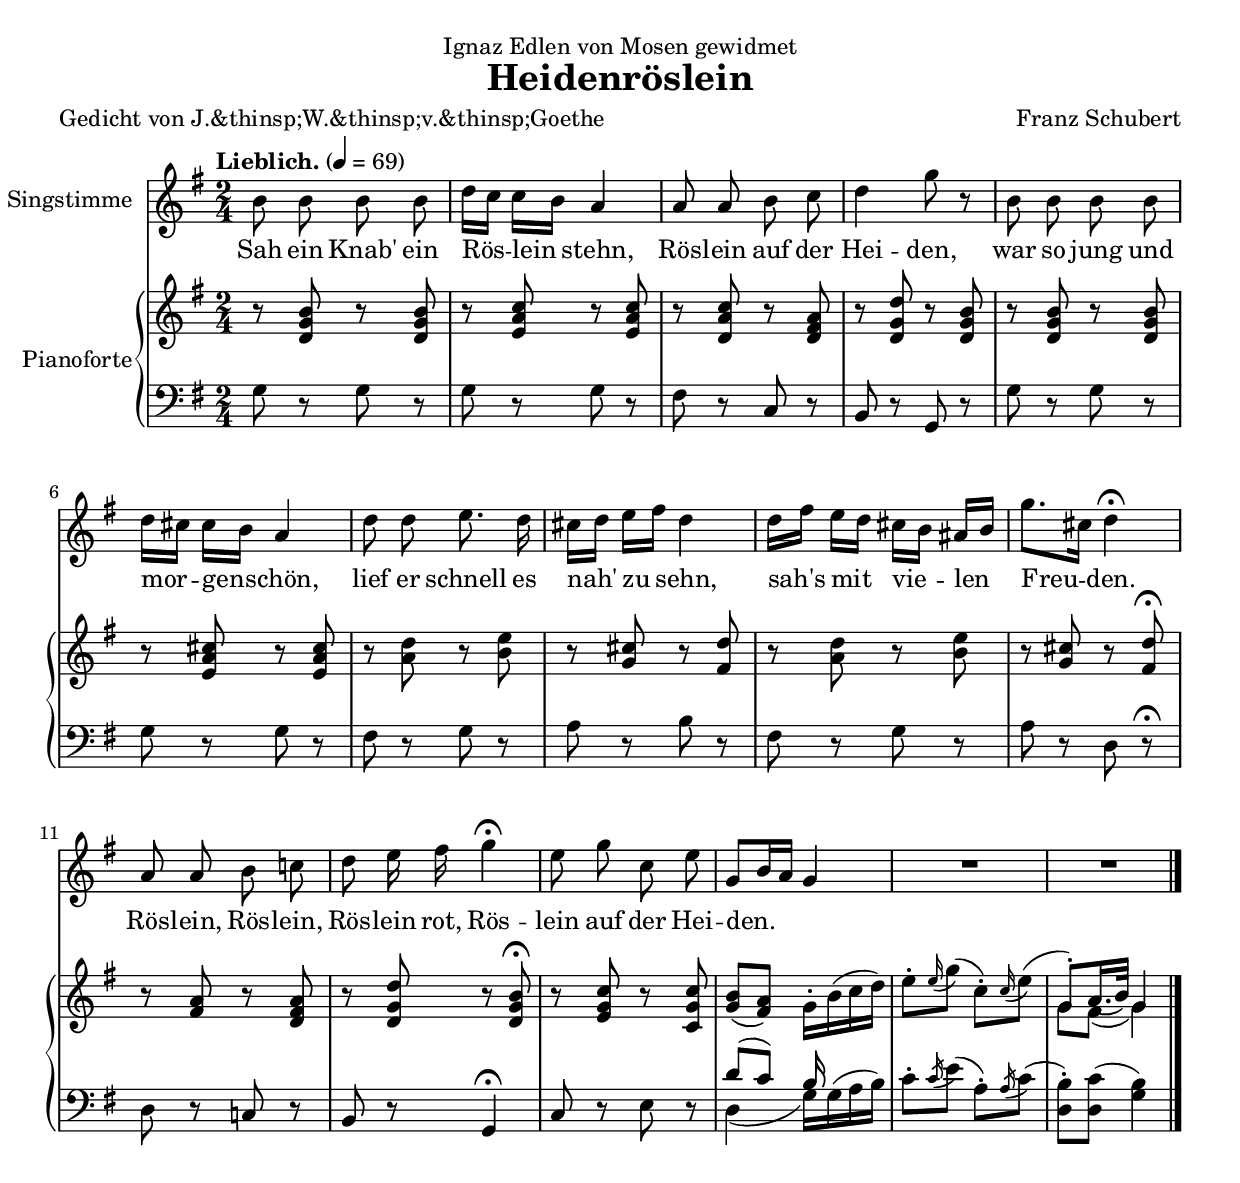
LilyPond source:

\version "2.15.39"

\header {
  title = "Heidenröslein"
  composer = "Franz Schubert"
  dedication = "Ignaz Edlen von Mosen gewidmet"
  poet = "Gedicht von J.&thinsp;W.&thinsp;v.&thinsp;Goethe"
}

global = {
  \key g \major
  \time 2/4
  \tempo "Lieblich." 4 = 69
}

melody = \relative f' {
  \global
  \clef treble
  \autoBeamOff

  b8 b b b
  d16[ c] c[ b] a4
  a8 a b c
  d4 g8 r
  b,8 b b b 
  d16[ cis] cis[ b] a4
  d8 d e8. d16
  cis16[ d] e[ fis] d4
  d16[ fis] e[ d] cis[ b] ais[ b] 
  g'8.[ cis,16] d4\fermata
  a8 a b c!
  d e16 fis g4\fermata
  e8 g c, e
  g,[ b16 a] g4 
  R2 * 2
  \bar "|."
}

text = \lyricmode {
  Sah ein Knab' ein
  Rös -- lein stehn, 
  Rös -- lein auf der
  Hei -- den,
  war so jung und
  mor -- gen -- schön,
  lief er schnell es
  nah' zu sehn,
  sah's mit vie -- len 
  Freu -- den.
  Rös -- lein, Rös -- lein, Rös -- lein rot,
  Rös -- lein auf der Hei -- den.
}

% Help for Frescobaldi
%%master: Heidenroeslein.ly


upper = \relative d' {
  \global
  \clef treble
    
  r8 <d g b> r q | %1
  r8 <e a c> r q | %2
  r8 <d a' c> r <d fis a> | %3
  r8 <d g d'> r <d g b> | %4
  r8 <d g b> r q | %5
  r8 <e a cis> r q | %6
  r8 <a d> r <b e> | %7
  r8 <g cis> r <fis d'> | %8
  r8 <a d> r <b e> | %9
  r8 <g cis> r <fis d'>\fermata | %10
  r8 <fis a> r <d fis a> | %11
  r8 <d g d'> r <d g b>\fermata | %12
  r8 <e g c> r <c g' c> | %13
  <g'~ b>8( <fis a>) g16-. b( c d) | %14
  e8-. \appoggiatura e16 g8( c,-.) \appoggiatura c16 e8( | %15
  <<
    {
      g,^.) a16.( b32) g4
    }
    \new Voice {
      \voiceTwo
      g8 fis( g4)
    }
  >>
  \bar "|."
}

lower = \relative c' {
  \global
  \clef bass
  
  g8 r8 g8 r8 | %1
  g8 r8 g8 r8 | %2
  fis8 r8 c8 r8 | %3
  b8 r8 g8 r8 | %4
  g'8 r8 g8 r8 | %5
  g8 r8 g8 r8 | %6
  fis8 r8 g8 r8 | %7
  a8 r8 b8 r8 | %8
  fis8 r8 g8 r8 | %9
  a8 r8 d,8 r8\fermata | %10
  d8 r8 c!8 r8 | %11
  b8 r8 g4\fermata | %12
  c8 r8 e8 r8 | %13
  <<
    {
      \voiceTwo
      d4( g16)
    }
    \new Voice {
      \voiceOne
      d'8( c) b16
    }
  >>
    \oneVoice
    g16( a b) | %14
  c8-. \acciaccatura c16 e8( a,-.) \acciaccatura a16 c8( | %15
  <d, b'>8-.) <d c'>( <g b>4)
}


\score {
  <<
    \new Voice = "mel" { 
        \set Staff.instrumentName = "Singstimme"
        \melody 
    }
    \new Lyrics \lyricsto mel \text
    \new PianoStaff <<
      \set PianoStaff.instrumentName = "Pianoforte"
      \new Staff = "upper" \upper
      \new Staff = "lower" \lower
    >>
  >>
  \layout {
    
  }
  \midi { }
}

